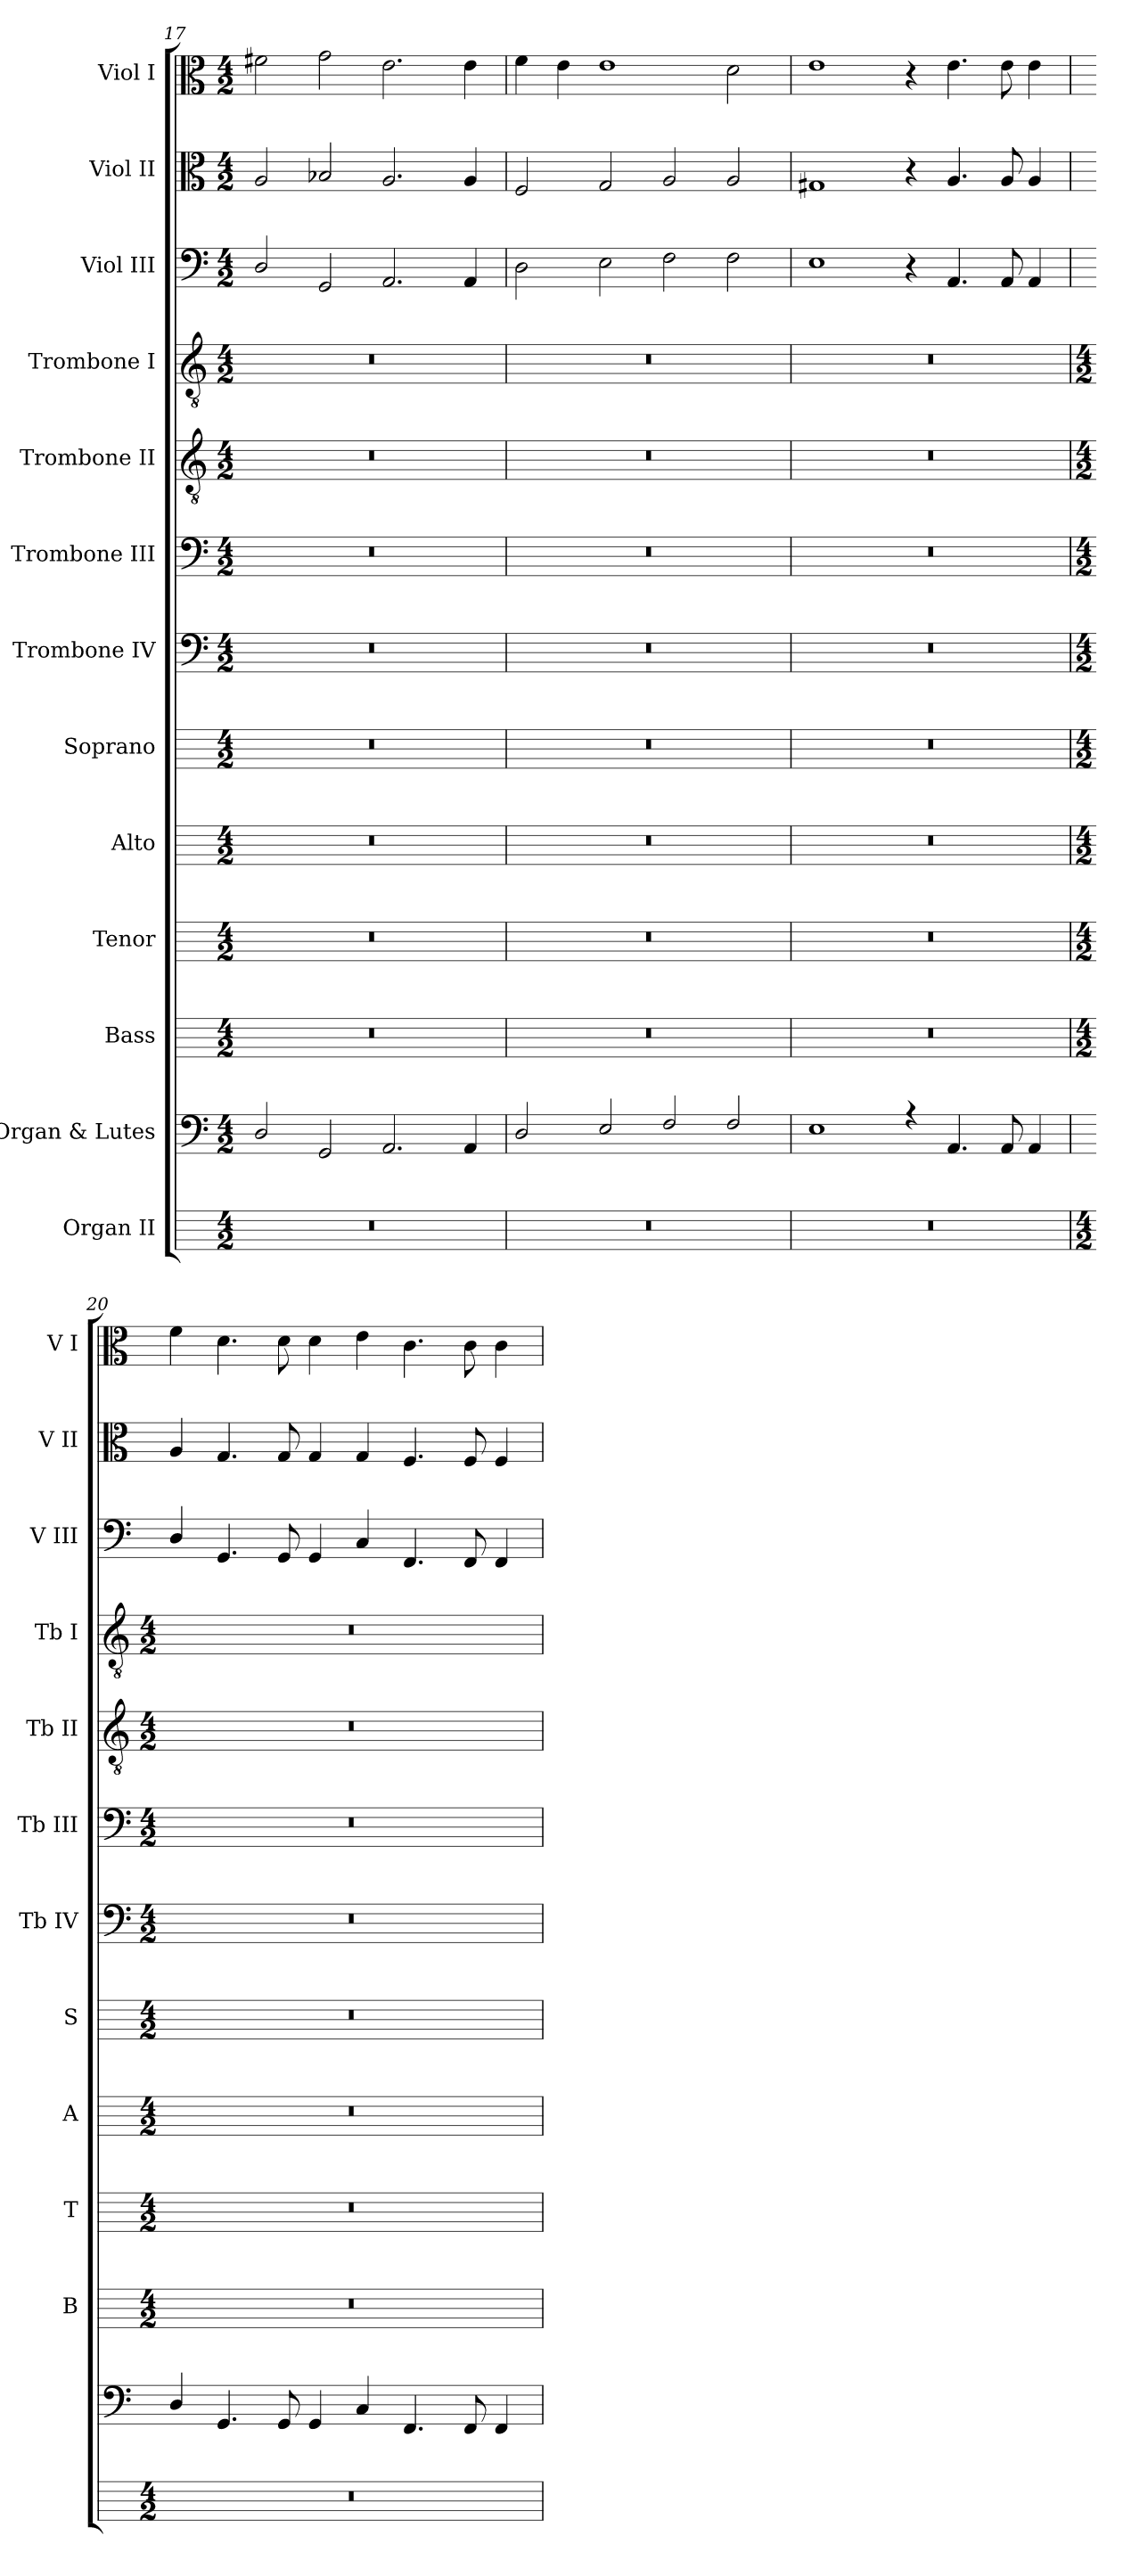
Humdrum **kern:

**kern	**kern	**kern	**kern	**kern	**kern	**kern	**kern	**kern	**kern	**kern	**kern	**kern
*part13	*part12	*part11	*part10	*part9	*part8	*part7	*part6	*part5	*part4	*part3	*part2	*part1
*staff13	*staff12	*staff11	*staff10	*staff9	*staff8	*staff7	*staff6	*staff5	*staff4	*staff3	*staff2	*staff1
*I"Organ II	*I"Organ & Lutes	*I"Bass	*I"Tenor	*I"Alto	*I"Soprano	*I"Trombone IV	*I"Trombone III	*I"Trombone II	*I"Trombone I	*I"Viol III	*I"Viol II	*I"Viol I
*	*	*I'B	*I'T	*I'A	*I'S	*I'Tb IV	*I'Tb III	*I'Tb II	*I'Tb I	*I'V III	*I'V II	*I'V I
*	*clefF4	*	*	*	*	*clefF4	*clefF4	*clefGv2	*clefGv2	*clefF4	*clefC3	*clefC3
*	*k[]	*	*	*	*	*k[]	*k[]	*k[]	*k[]	*k[]	*k[]	*k[]
*	*C:	*	*	*	*	*C:	*C:	*C:	*C:	*C:	*C:	*C:
*M4/2	*M4/2	*M4/2	*M4/2	*M4/2	*M4/2	*M4/2	*M4/2	*M4/2	*M4/2	*M4/2	*M4/2	*M4/2
=17	=17	=17	=17	=17	=17	=17	=17	=17	=17	=17	=17	=17
*	*^	*	*	*	*	*	*	*	*	*	*	*
0r	2D/	0ryy	0r	0r	0r	0r	0r	0r	0r	0r	2D/	2A	2f#X
.	2GG	.	.	.	.	.	.	.	.	.	2GG	2B-X	2g
.	2.AA	.	.	.	.	.	.	.	.	.	2.AA	2.A	2.e
.	4AA	.	.	.	.	.	.	.	.	.	4AA	4A	4e
=18	=18	=18	=18	=18	=18	=18	=18	=18	=18	=18	=18	=18	=18
0r	2D	0ryy	0r	0r	0r	0r	0r	0r	0r	0r	2D	2F	4f
.	.	.	.	.	.	.	.	.	.	.	.	.	4e
.	2E	.	.	.	.	.	.	.	.	.	2E	2G	1e
.	2F	.	.	.	.	.	.	.	.	.	2F	2A	.
.	2F	.	.	.	.	.	.	.	.	.	2F	2A	2d
=19	=19	=19	=19	=19	=19	=19	=19	=19	=19	=19	=19	=19	=19
0r	1E	0ryy	0r	0r	0r	0r	0r	0r	0r	0r	1E	1G#X	1e
.	4r	.	.	.	.	.	.	.	.	.	4r	4r	4r
.	4.AA	.	.	.	.	.	.	.	.	.	4.AA	4.A	4.e
.	8AA	.	.	.	.	.	.	.	.	.	8AA	8A	8e
.	4AA	.	.	.	.	.	.	.	.	.	4AA	4A	4e
!!LO:LB:g=z
=20	=20	=20	=20	=20	=20	=20	=20	=20	=20	=20	=20	=20	=20
*M4/2	*	*	*M4/2	*M4/2	*M4/2	*M4/2	*M4/2	*M4/2	*M4/2	*M4/2	*	*	*
0r	4D/	0ryy	0r	0r	0r	0r	0r	0r	0r	0r	4D/	4A	4f
.	4.GG	.	.	.	.	.	.	.	.	.	4.GG	4.G	4.d
.	8GG	.	.	.	.	.	.	.	.	.	8GG	8G	8d
.	4GG	.	.	.	.	.	.	.	.	.	4GG	4G	4d
.	4C	.	.	.	.	.	.	.	.	.	4C	4G	4e
.	4.FF	.	.	.	.	.	.	.	.	.	4.FF	4.F	4.c
.	8FF	.	.	.	.	.	.	.	.	.	8FF	8F	8c
.	4FF	.	.	.	.	.	.	.	.	.	4FF	4F	4c
*	*v	*v	*	*	*	*	*	*	*	*	*	*	*
=	=	=	=	=	=	=	=	=	=	=	=	=
*-	*-	*-	*-	*-	*-	*-	*-	*-	*-	*-	*-	*-
